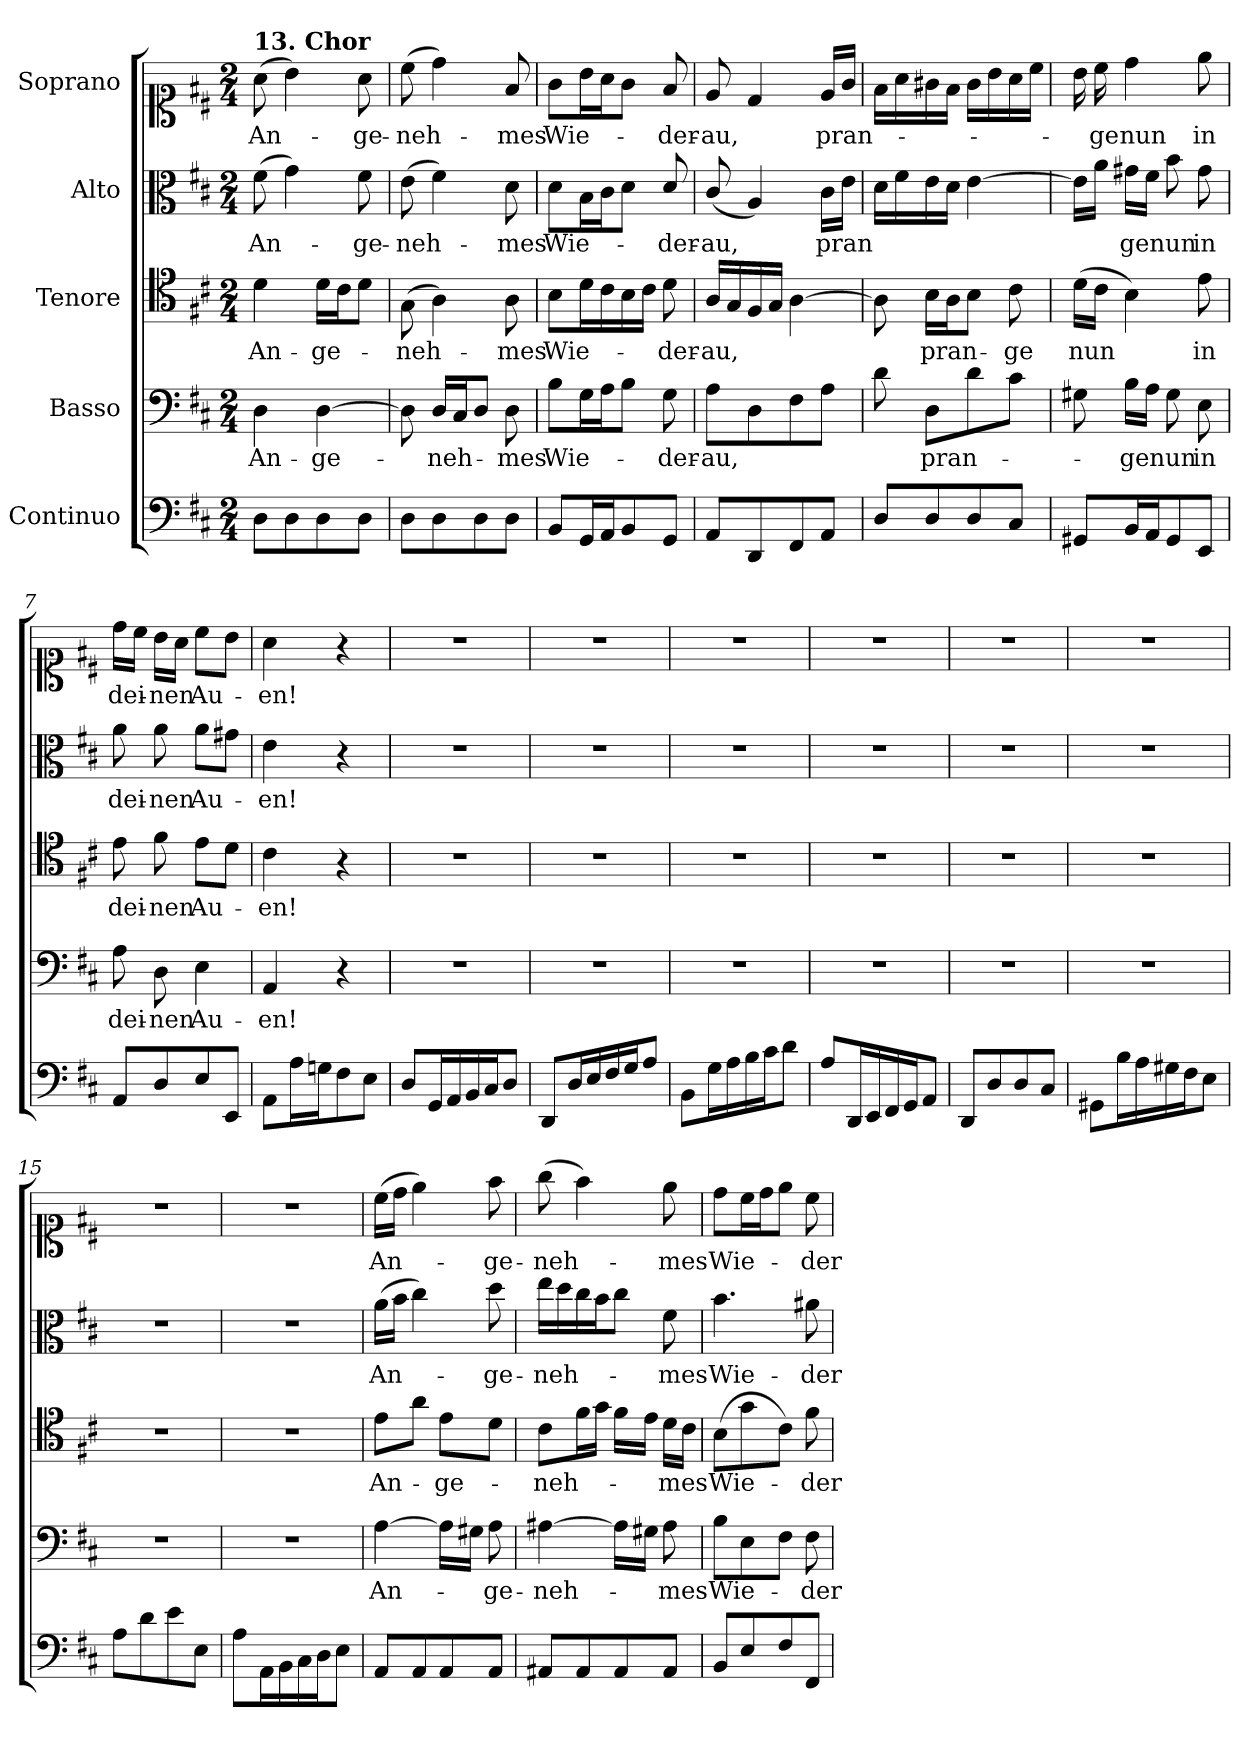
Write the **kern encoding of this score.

**kern	**kern	**text	**kern	**text	**kern	**text	**kern	**text
*part5	*part4	*part4	*part3	*part3	*part2	*part2	*part1	*part1
*staff5	*staff4	*staff4	*staff3	*staff3	*staff2	*staff2	*staff1	*staff1
*I"Continuo	*I"Basso	*	*I"Tenore	*	*I"Alto	*	*I"Soprano	*
*clefF4	*clefF4	*	*clefC4	*	*clefC3	*	*clefC1	*
*k[f#c#]	*k[f#c#]	*	*k[f#c#]	*	*k[f#c#]	*	*k[f#c#]	*
*M2/4	*M2/4	*	*M2/4	*	*M2/4	*	*M2/4	*
=1	=1	=1	=1	=1	=1	=1	=1	=1
!	!	!	!	!	!	!	!LO:TX:a:B:t=13. Chor	!
!	!	!LO:LY:b	!	!LO:LY:b	!	!LO:LY:b	!	!LO:LY:b
8D\L	4D\	An-	4d\	An-	(>8f#\	An-	(>8a\	An-
8D\	.	.	.	.	4g\)	.	4b\)	.
!	!	!LO:LY:b	!	!LO:LY:b	!	!	!	!
8D\	[4D\	-ge-	16d\LL	-ge-	.	.	.	.
.	.	.	16c#\J	.	.	.	.	.
!	!	!	!	!	!	!LO:LY:b	!	!LO:LY:b
8D\J	.	.	8d\J	.	8f#\	-ge-	8a\	-ge-
=2	=2	=2	=2	=2	=2	=2	=2	=2
!	!	!	!	!LO:LY:b	!	!LO:LY:b	!	!LO:LY:b
8D\L	8D\]	.	(>8G\	-neh-	(>8e\	-neh-	(>8cc#\	-neh-
!	!	!LO:LY:b	!	!	!	!	!	!
8D\	16D/LL	-neh-	4A\)	.	4f#\)	.	4dd\)	.
.	16C#/J	.	.	.	.	.	.	.
8D\	8D/J	.	.	.	.	.	.	.
!	!	!LO:LY:b	!	!LO:LY:b	!	!LO:LY:b	!	!LO:LY:b
8D\J	8D\	-mes	8A\	mes	8d\	-mes	8f#/	-mes
=3	=3	=3	=3	=3	=3	=3	=3	=3
!	!	!LO:LY:b	!	!LO:LY:b	!	!LO:LY:b	!	!LO:LY:b
8BB/L	8B\L	Wie-	8B\L	Wie-	8d\L	Wie-	8g\L	Wie-
16GG/L	16G\L	.	16d\L	.	16B\L	.	16b\L	.
16AA/J	16A\J	.	16c#\	.	16c#\J	.	16a\J	.
8BB/	8B\J	.	16B\	.	8d\J	.	8g\J	.
.	.	.	16c#\JJ	.	.	.	.	.
!	!	!LO:LY:b	!	!LO:LY:b	!	!LO:LY:b	!	!LO:LY:b
8GG/J	8G\	der-	8d\	der-	8d/	-der-	8f#/	-der-
=4	=4	=4	=4	=4	=4	=4	=4	=4
!	!	!LO:LY:b	!	!LO:LY:b	!	!LO:LY:b	!	!LO:LY:b
8AA/L	8A\L	-au,	16A/LL	-au,	(<8c#/	-au,	8e/	-au,
.	.	.	16G/	.	.	.	.	.
8DD/	8D\	.	16F#/	.	4A/)	.	4d/	.
.	.	.	16G/JJ	.	.	.	.	.
8FF#/	8F#\	.	[4A\	.	.	.	.	.
!	!	!	!	!	!	!LO:LY:b	!	!LO:LY:b
8AA/J	8A\J	.	.	.	16c#\LL	pran-	16e/LL	pran-
.	.	.	.	.	16e\JJ	.	16g/JJ	.
=5	=5	=5	=5	=5	=5	=5	=5	=5
8D/L	8d\	.	8A\]	.	16d\LL	.	16f#\LL	.
.	.	.	.	.	16f#\	.	16a\	.
!	!	!LO:LY:b	!	!LO:LY:b	!	!	!	!
8D/	8D\L	pran-	16B\LL	pran-	16e\	.	16g#X\	.
.	.	.	16A\J	.	16d\JJ	.	16f#\JJ	.
8D/	8d\	.	8B\J	.	[4e\	.	16g#\LL	.
.	.	.	.	.	.	.	16b\	.
!	!	!	!	!LO:LY:b	!	!	!	!
8C#/J	8c#\J	.	8c#\	-ge	.	.	16a\	.
.	.	.	.	.	.	.	16cc#\JJ	.
=6	=6	=6	=6	=6	=6	=6	=6	=6
!	!	!	!	!LO:LY:b	!	!LO:LY:b	!	!
8GG#X/L	8G#X\	.	(>16d\LL	nun	16e\LL]	--	16b\	.
!	!	!	!	!	!	!	!	!LO:LY:b
.	.	.	16c#\JJ	.	16a\JJ	.	16cc#\	-ge
!	!	!LO:LY:b	!	!	!	!LO:LY:b	!	!LO:LY:b
16BB/L	16B\LL	-ge	4B\)	.	16g#X\LL	-ge	4dd\	nun
16AA/J	16A\JJ	.	.	.	16f#\JJ	.	.	.
!	!	!LO:LY:b	!	!	!	!LO:LY:b	!	!
8GG#/	8G#\	nun	.	.	8b\	nun	.	.
!	!	!LO:LY:b	!	!LO:LY:b	!	!LO:LY:b	!	!LO:LY:b
8EE/J	8E\	in	8e\	in	8g#\	in	8ee\	in
=7	=7	=7	=7	=7	=7	=7	=7	=7
!	!	!LO:LY:b	!	!LO:LY:b	!	!LO:LY:b	!	!LO:LY:b
8AA/L	8A\	dei-	8e\	dei-	8a\	dei-	16dd\LL	dei-
.	.	.	.	.	.	.	16cc#\JJ	.
!	!	!LO:LY:b	!	!LO:LY:b	!	!LO:LY:b	!	!LO:LY:b
8D/	8D\	-nen	8f#\	-nen	8a\	-nen	16b\LL	-nen
.	.	.	.	.	.	.	16a\JJ	.
!	!	!LO:LY:b	!	!LO:LY:b	!	!LO:LY:b	!	!LO:LY:b
8E/	4E\	Au-	8e\L	Au-	8a\L	Au-	8cc#\L	Au-
8EE/J	.	.	8d\J	.	8g#X\J	.	8b\J	.
=8	=8	=8	=8	=8	=8	=8	=8	=8
!	!	!LO:LY:b	!	!LO:LY:b	!	!LO:LY:b	!	!LO:LY:b
8AA\L	4AA/	-en!	4c#\	-en!	4e\	en!	4a\	-en!
16A\L	.	.	.	.	.	.	.	.
16Gn\J	.	.	.	.	.	.	.	.
8F#\	4r	.	4r	.	4r	.	4r	.
8E\J	.	.	.	.	.	.	.	.
!!LO:LB:g=z
=9	=9	=9	=9	=9	=9	=9	=9	=9
8D/L	2r	.	2r	.	2r	.	2r	.
16GG/L	.	.	.	.	.	.	.	.
16AA/	.	.	.	.	.	.	.	.
16BB/	.	.	.	.	.	.	.	.
16C#/J	.	.	.	.	.	.	.	.
8D/J	.	.	.	.	.	.	.	.
=10	=10	=10	=10	=10	=10	=10	=10	=10
8DD/L	2r	.	2r	.	2r	.	2r	.
16D/L	.	.	.	.	.	.	.	.
16E/	.	.	.	.	.	.	.	.
16F#/	.	.	.	.	.	.	.	.
16G/J	.	.	.	.	.	.	.	.
8A/J	.	.	.	.	.	.	.	.
=11	=11	=11	=11	=11	=11	=11	=11	=11
8BB\L	2r	.	2r	.	2r	.	2r	.
16G\L	.	.	.	.	.	.	.	.
16A\	.	.	.	.	.	.	.	.
16B\	.	.	.	.	.	.	.	.
16c#\J	.	.	.	.	.	.	.	.
8d\J	.	.	.	.	.	.	.	.
=12	=12	=12	=12	=12	=12	=12	=12	=12
8A/L	2r	.	2r	.	2r	.	2r	.
16DD/L	.	.	.	.	.	.	.	.
16EE/	.	.	.	.	.	.	.	.
16FF#/	.	.	.	.	.	.	.	.
16GG/J	.	.	.	.	.	.	.	.
8AA/J	.	.	.	.	.	.	.	.
=13	=13	=13	=13	=13	=13	=13	=13	=13
8DD/L	2r	.	2r	.	2r	.	2r	.
8D/	.	.	.	.	.	.	.	.
8D/	.	.	.	.	.	.	.	.
8C#/J	.	.	.	.	.	.	.	.
=14	=14	=14	=14	=14	=14	=14	=14	=14
8GG#X\L	2r	.	2r	.	2r	.	2r	.
16B\L	.	.	.	.	.	.	.	.
16A\	.	.	.	.	.	.	.	.
16G#X\	.	.	.	.	.	.	.	.
16F#\J	.	.	.	.	.	.	.	.
8E\J	.	.	.	.	.	.	.	.
=15	=15	=15	=15	=15	=15	=15	=15	=15
8A\L	2r	.	2r	.	2r	.	2r	.
8d\	.	.	.	.	.	.	.	.
8e\	.	.	.	.	.	.	.	.
8E\J	.	.	.	.	.	.	.	.
=16	=16	=16	=16	=16	=16	=16	=16	=16
8A\L	2r	.	2r	.	2r	.	2r	.
16AA\L	.	.	.	.	.	.	.	.
16BB\	.	.	.	.	.	.	.	.
16C#\	.	.	.	.	.	.	.	.
16D\J	.	.	.	.	.	.	.	.
8E\J	.	.	.	.	.	.	.	.
=17	=17	=17	=17	=17	=17	=17	=17	=17
!	!	!LO:LY:b	!	!LO:LY:b	!	!LO:LY:b	!	!LO:LY:b
8AA/L	[4A\	An-	8e\L	An-	(>16a\LL	An-	(>16cc#\LL	An-
.	.	.	.	.	16b\JJ	.	16dd\JJ	.
8AA/	.	.	8a\J	.	4cc#\)	.	4ee\)	.
!	!	!	!	!LO:LY:b	!	!	!	!
8AA/	16A\LL]	.	8e\L	-ge-	.	.	.	.
.	16G#X\JJ	.	.	.	.	.	.	.
!	!	!LO:LY:b	!	!	!	!LO:LY:b	!	!LO:LY:b
8AA/J	8A\	-ge-	8d\J	.	8dd\	-ge-	8ff#\	-ge-
!!LO:LB:g=z
=18	=18	=18	=18	=18	=18	=18	=18	=18
!	!	!LO:LY:b	!	!LO:LY:b	!	!LO:LY:b	!	!LO:LY:b
8AA#X/L	[4A#X\	-neh-	8c#\L	neh-	16ee\LL	-neh-	(>8gg\	-neh-
.	.	.	.	.	16dd\	.	.	.
8AA#/	.	.	16f#\L	.	16cc#\	.	4ff#\)	.
.	.	.	16g\JJ	.	16b\J	.	.	.
8AA#/	16A#\LL]	.	16f#\LL	.	8cc#\J	.	.	.
.	16G#X\JJ	.	16e\JJ	.	.	.	.	.
!	!	!LO:LY:b	!	!LO:LY:b	!	!LO:LY:b	!	!LO:LY:b
8AA#/J	8A#\	-mes	16d\LL	mes	8f#\	-mes	8ee\	-mes
.	.	.	16c#\JJ	.	.	.	.	.
=19	=19	=19	=19	=19	=19	=19	=19	=19
!	!	!LO:LY:b	!	!LO:LY:b	!	!LO:LY:b	!	!LO:LY:b
8BB/L	8B\L	Wie-	(>8B\L	Wie-	4.b\	Wie-	8dd\L	Wie-
8E/	8E\	.	8g\	.	.	.	16cc#\L	.
.	.	.	.	.	.	.	16dd\J	.
8F#/	8F#\J	.	8c#\J)	.	.	.	8ee\J	.
!	!	!LO:LY:b	!	!LO:LY:b	!	!LO:LY:b	!	!LO:LY:b
8FF#/J	8F#\	der-	8f#\	der-	8a#X\	-der-	8cc#\	-der-
=	=	=	=	=	=	=	=	=
*-	*-	*-	*-	*-	*-	*-	*-	*-
